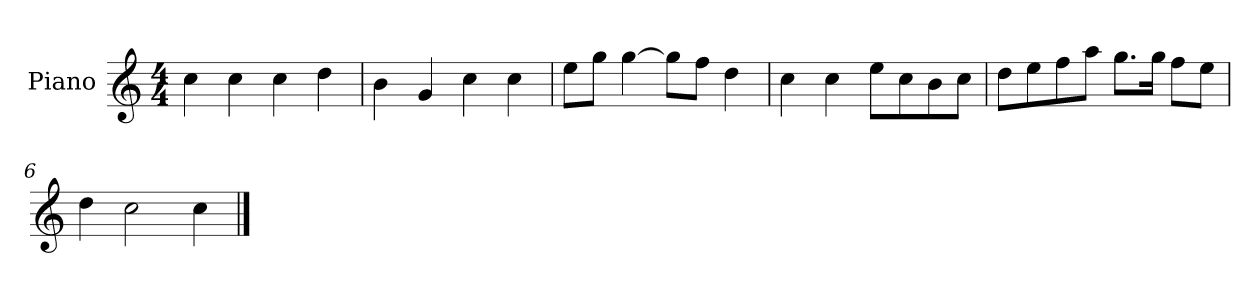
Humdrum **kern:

**kern
*part1
*staff1
*I"Piano
*I'P-no
*clefG2
*k[]
*M4/4
*MM90
=1
4cc\
4cc\
4cc\
4dd\
=2
4b\
4g/
4cc\
4cc\
=3
8ee\L
8gg\J
[4gg\
8gg\L]
8ff\J
4dd\
=4
4cc\
4cc\
8ee\L
8cc\
8b\
8cc\J
=5
8dd\L
8ee\
8ff\
8aa\J
8.gg\L
16gg\Jk
8ff\L
8ee\J
=6
4dd\
2cc\
4cc\
==
*-
